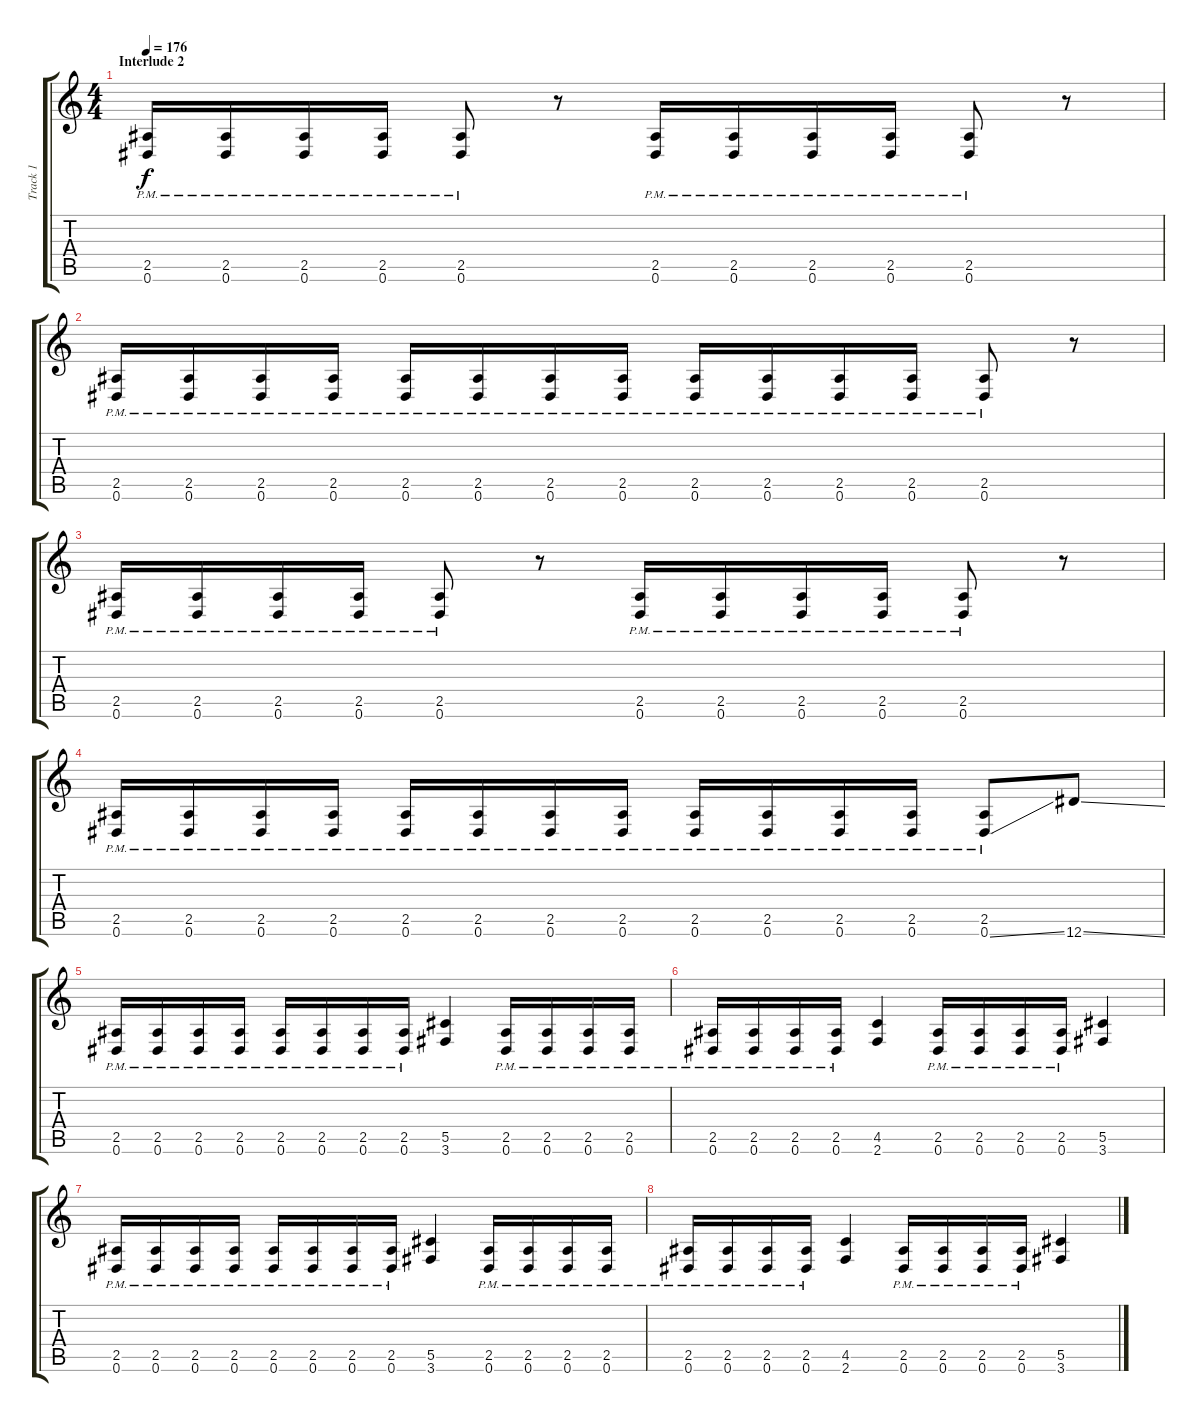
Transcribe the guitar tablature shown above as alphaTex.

\track ("Track 1" "Track 1") {instrument distortionguitar}
\staff {score tabs}
\tuning (Eb4 Bb3 Gb3 Db3 Ab2 Eb2) {hide}
\ts (4 4)
\section ("" "Interlude 2")
\tempo 176
\clef g2
\ks c
(2.5{pm} 0.6{pm}).16{dy f} (2.5{pm} 0.6{pm}).16 (2.5{pm} 0.6{pm}).16 (2.5{pm} 0.6{pm}).16 (2.5{pm} 0.6{pm}).8 r.8 (2.5{pm} 0.6{pm}).16 (2.5{pm} 0.6{pm}).16 (2.5{pm} 0.6{pm}).16 (2.5{pm} 0.6{pm}).16 (2.5{pm} 0.6{pm}).8 r.8 |
(2.5{pm} 0.6{pm}).16 (2.5{pm} 0.6{pm}).16 (2.5{pm} 0.6{pm}).16 (2.5{pm} 0.6{pm}).16 (2.5{pm} 0.6{pm}).16 (2.5{pm} 0.6{pm}).16 (2.5{pm} 0.6{pm}).16 (2.5{pm} 0.6{pm}).16 (2.5{pm} 0.6{pm}).16 (2.5{pm} 0.6{pm}).16 (2.5{pm} 0.6{pm}).16 (2.5{pm} 0.6{pm}).16 (2.5{pm} 0.6{pm}).8 r.8 |
(2.5{pm} 0.6{pm}).16 (2.5{pm} 0.6{pm}).16 (2.5{pm} 0.6{pm}).16 (2.5{pm} 0.6{pm}).16 (2.5{pm} 0.6{pm}).8 r.8 (2.5{pm} 0.6{pm}).16 (2.5{pm} 0.6{pm}).16 (2.5{pm} 0.6{pm}).16 (2.5{pm} 0.6{pm}).16 (2.5{pm} 0.6{pm}).8 r.8 |
(2.5{pm} 0.6{pm}).16 (2.5{pm} 0.6{pm}).16 (2.5{pm} 0.6{pm}).16 (2.5{pm} 0.6{pm}).16 (2.5{pm} 0.6{pm}).16 (2.5{pm} 0.6{pm}).16 (2.5{pm} 0.6{pm}).16 (2.5{pm} 0.6{pm}).16 (2.5{pm} 0.6{pm}).16 (2.5{pm} 0.6{pm}).16 (2.5{pm} 0.6{pm}).16 (2.5{pm} 0.6{pm}).16 (2.5{pm} 0.6{ss pm}).8 12.6{ss}.8 |
(2.5{pm} 0.6{pm}).16 (2.5{pm} 0.6{pm}).16 (2.5{pm} 0.6{pm}).16 (2.5{pm} 0.6{pm}).16 (2.5{pm} 0.6{pm}).16 (2.5{pm} 0.6{pm}).16 (2.5{pm} 0.6{pm}).16 (2.5{pm} 0.6{pm}).16 (5.5 3.6).4 (2.5{pm} 0.6{pm}).16 (2.5{pm} 0.6{pm}).16 (2.5{pm} 0.6{pm}).16 (2.5{pm} 0.6{pm}).16 |
(2.5{pm} 0.6{pm}).16 (2.5{pm} 0.6{pm}).16 (2.5{pm} 0.6{pm}).16 (2.5{pm} 0.6{pm}).16 (4.5 2.6).4 (2.5{pm} 0.6{pm}).16 (2.5{pm} 0.6{pm}).16 (2.5{pm} 0.6{pm}).16 (2.5{pm} 0.6{pm}).16 (5.5 3.6).4 |
(2.5{pm} 0.6{pm}).16 (2.5{pm} 0.6{pm}).16 (2.5{pm} 0.6{pm}).16 (2.5{pm} 0.6{pm}).16 (2.5{pm} 0.6{pm}).16 (2.5{pm} 0.6{pm}).16 (2.5{pm} 0.6{pm}).16 (2.5{pm} 0.6{pm}).16 (5.5 3.6).4 (2.5{pm} 0.6{pm}).16 (2.5{pm} 0.6{pm}).16 (2.5{pm} 0.6{pm}).16 (2.5{pm} 0.6{pm}).16 |
(2.5{pm} 0.6{pm}).16 (2.5{pm} 0.6{pm}).16 (2.5{pm} 0.6{pm}).16 (2.5{pm} 0.6{pm}).16 (4.5 2.6).4 (2.5{pm} 0.6{pm}).16 (2.5{pm} 0.6{pm}).16 (2.5{pm} 0.6{pm}).16 (2.5{pm} 0.6{pm}).16 (5.5 3.6).4
